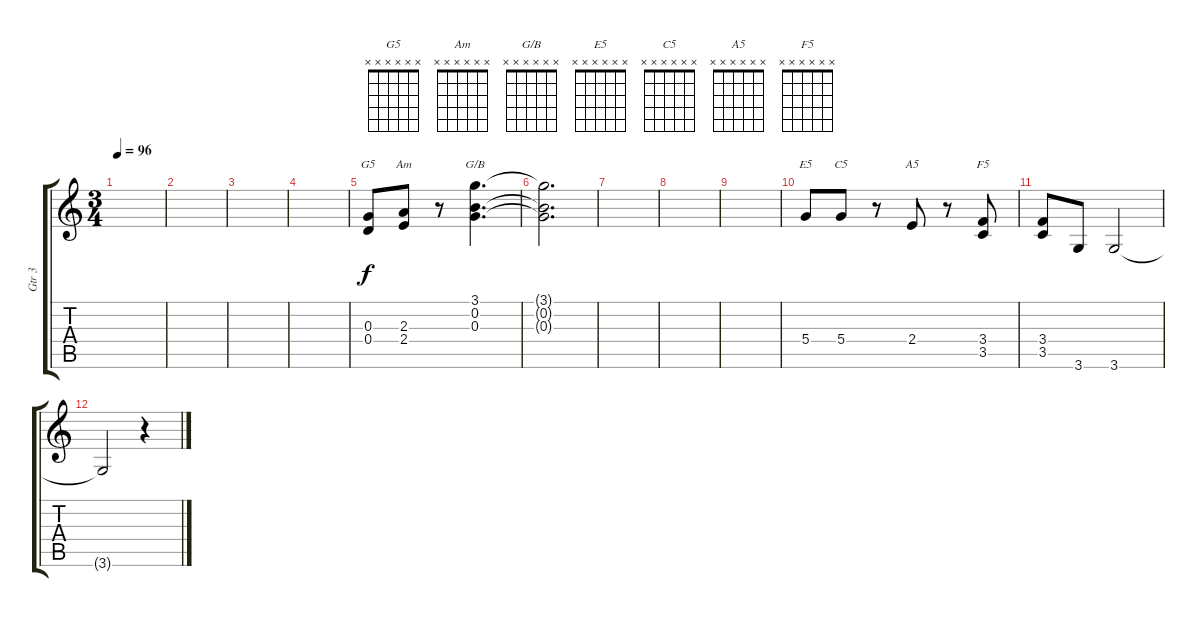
\track ("Gtr 3" "Gtr 3") {instrument overdrivenguitar}
\staff {score tabs}
\tuning (E4 B3 G3 D3 A2 E2) {hide}
\chord ("G5" x x x x x x)
\chord ("Am" x x x x x x)
\chord ("G/B" x x x x x x)
\chord ("E5" x x x x x x)
\chord ("C5" x x x x x x)
\chord ("A5" x x x x x x)
\chord ("F5" x x x x x x)
\ts (3 4)
\tempo 96
\clef g2
\ks c
|
|
|
|
(0.3 0.4).8{ch "G5"} (2.3 2.4).8{ch "Am"} r.8 (3.1 0.2 0.3).4{d ch "G/B"} |
(3.1{t} 0.2{t} 0.3{t}).2{d} |
|
|
|
5.4.8{ch "E5"} 5.4.8{ch "C5"} r.8 2.4.8{ch "A5"} r.8 (3.4 3.5).8{ch "F5"} |
(3.4 3.5).8 3.6.8 3.6.2 |
3.6{t}.2 r.4
